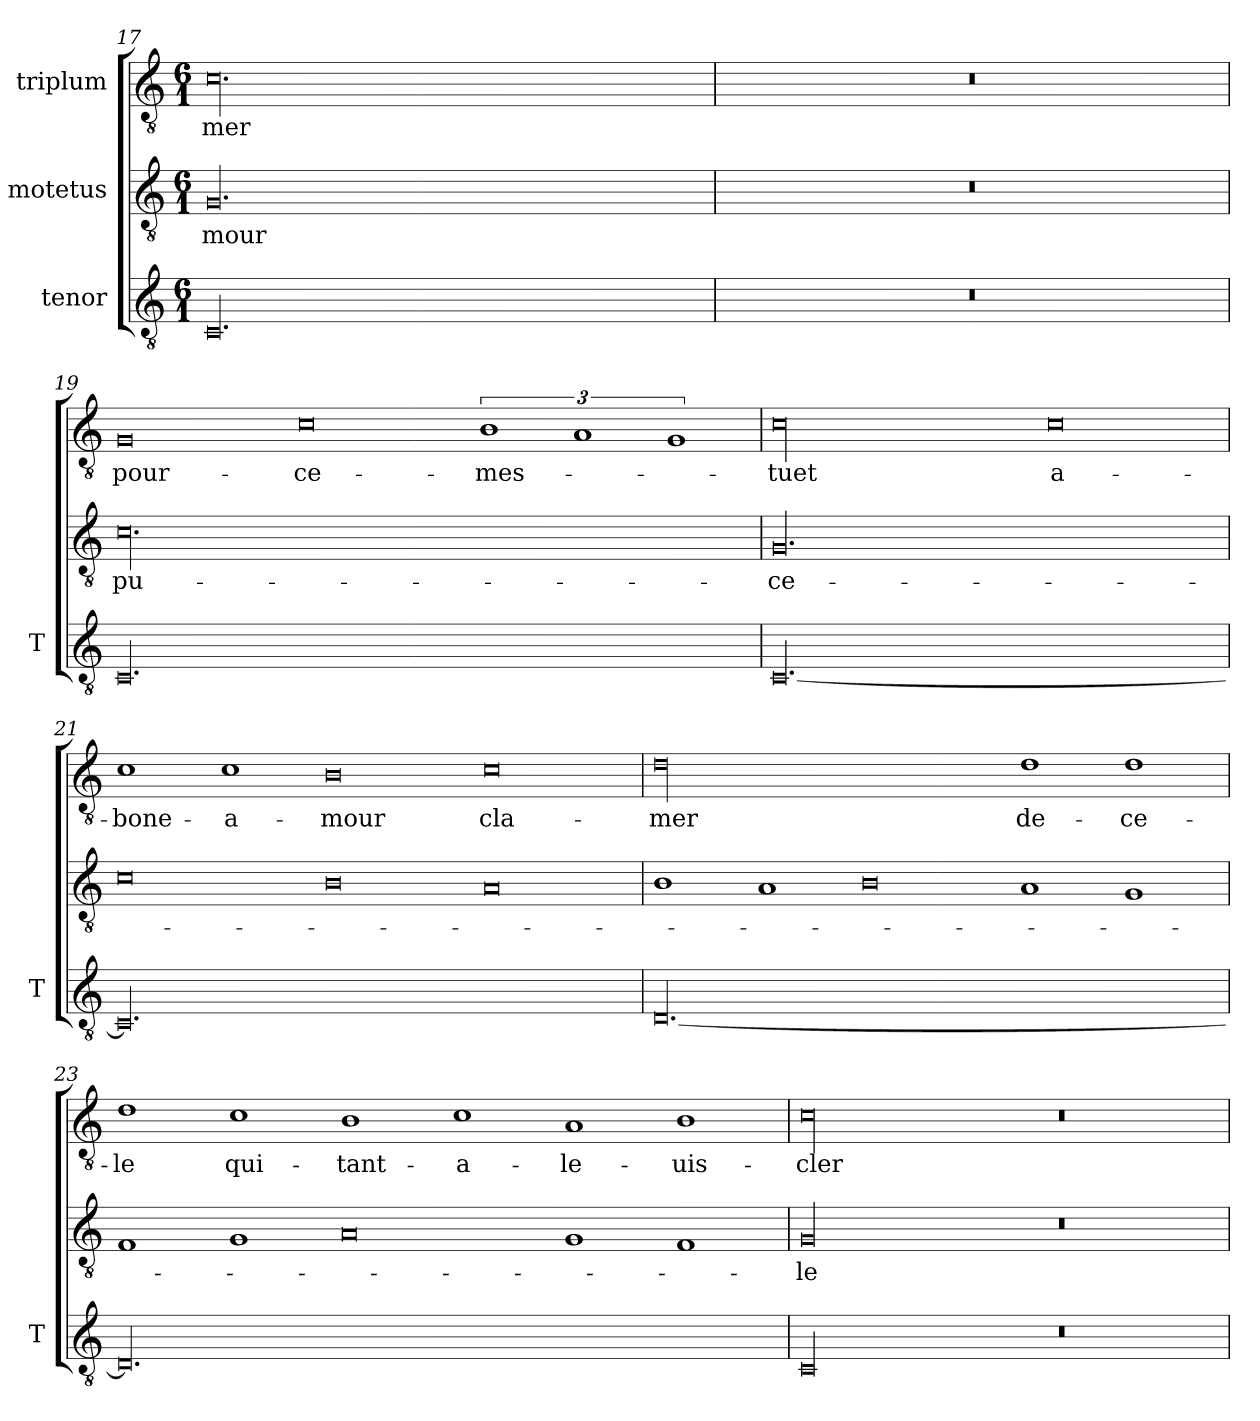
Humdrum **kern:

**kern	**kern	**text	**kern	**text
*part3	*part2	*part2	*part1	*part1
*staff3	*staff2	*staff2	*staff1	*staff1
*I"tenor	*I"motetus	*	*I"triplum	*
*I'T	*	*	*	*
*clefGv2	*clefGv2	*	*clefGv2	*
*k[]	*k[]	*	*k[]	*
*C:	*C:	*	*C:	*
*M6/1	*M6/1	*	*M6/1	*
=17	=17	=17	=17	=17
00.C/	00.G/	-mour	00.c\	-mer
=18	=18	=18	=18	=18
00.r	00.r	.	00.r	.
=19	=19	=19	=19	=19
00.C/	00.c\	pu-	0G/	pour-
.	.	.	0c\	ce-
.	.	.	3%2B\	mes-
.	.	.	3%2A/	.
.	.	.	3%2G/	.
=20	=20	=20	=20	=20
[00.C/	00.G/	-ce-	00c\	-tuet
.	.	.	0c\	a-
=21	=21	=21	=21	=21
00.C/]	0c\	.	1c\	bone-
.	.	.	1c\	a-
.	0B\	.	0B\	-mour
.	0A/	.	0c\	cla-
=22	=22	=22	=22	=22
[00.D/	1B\	.	00d\	-mer
.	1A/	.	.	.
.	0B\	.	.	.
.	1A/	.	1d\	de-
.	1G/	.	1d\	ce-
=23	=23	=23	=23	=23
00.D/]	1F/	.	1d\	-le
.	1G/	.	1c\	qui-
.	0A/	.	1B\	tant-
.	.	.	1c\	a-
.	1G/	.	1A/	le-
.	1F/	.	1B\	uis-
=24	=24	=24	=24	=24
00C/	00G/	-le	00c\	cler-
0r	0r	.	0r	.
=	=	=	=	=
*-	*-	*-	*-	*-
